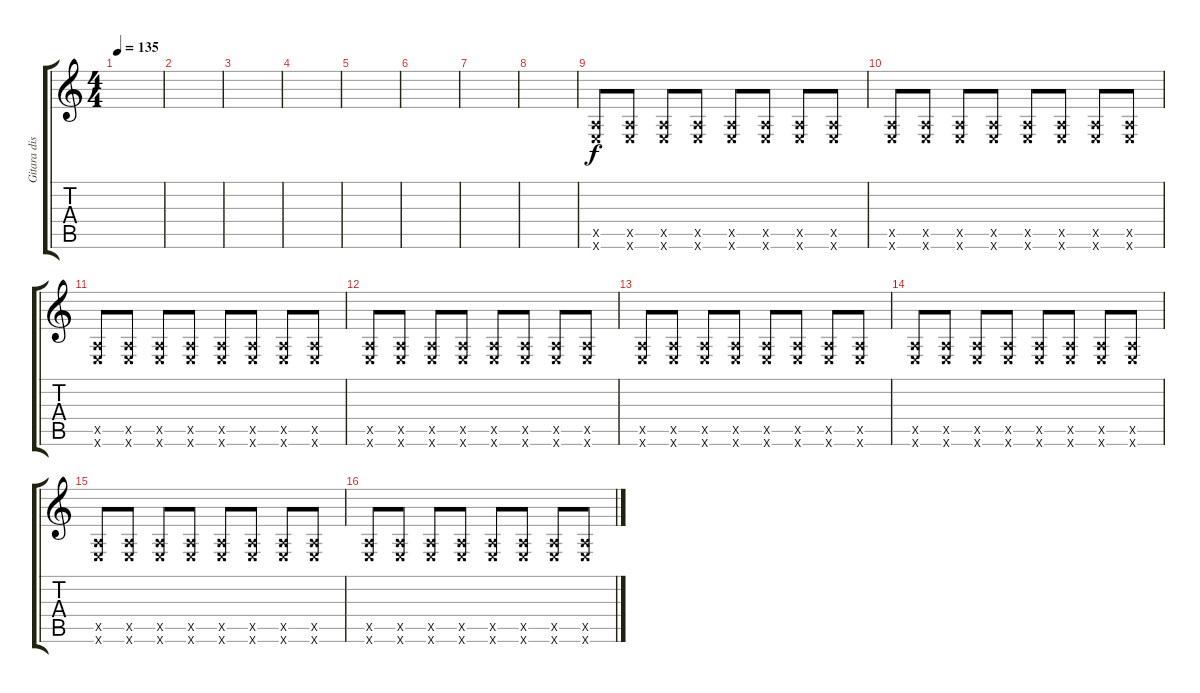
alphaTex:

\track ("Gitara disto 1" "Gitara dis") {instrument distortionguitar}
\staff {score tabs}
\tuning (E4 B3 G3 D3 A2 E2) {hide}
\ts (4 4)
\tempo 135
\clef g2
\ks c
|
|
|
|
|
|
|
|
(0.5{x} 0.6{x}).8 (0.5{x} 0.6{x}).8 (0.5{x} 0.6{x}).8 (0.5{x} 0.6{x}).8 (0.5{x} 0.6{x}).8 (0.5{x} 0.6{x}).8 (0.5{x} 0.6{x}).8 (0.5{x} 0.6{x}).8 |
(0.5{x} 0.6{x}).8 (0.5{x} 0.6{x}).8 (0.5{x} 0.6{x}).8 (0.5{x} 0.6{x}).8 (0.5{x} 0.6{x}).8 (0.5{x} 0.6{x}).8 (0.5{x} 0.6{x}).8 (0.5{x} 0.6{x}).8 |
(0.5{x} 0.6{x}).8 (0.5{x} 0.6{x}).8 (0.5{x} 0.6{x}).8 (0.5{x} 0.6{x}).8 (0.5{x} 0.6{x}).8 (0.5{x} 0.6{x}).8 (0.5{x} 0.6{x}).8 (0.5{x} 0.6{x}).8 |
(0.5{x} 0.6{x}).8 (0.5{x} 0.6{x}).8 (0.5{x} 0.6{x}).8 (0.5{x} 0.6{x}).8 (0.5{x} 0.6{x}).8 (0.5{x} 0.6{x}).8 (0.5{x} 0.6{x}).8 (0.5{x} 0.6{x}).8 |
(0.5{x} 0.6{x}).8 (0.5{x} 0.6{x}).8 (0.5{x} 0.6{x}).8 (0.5{x} 0.6{x}).8 (0.5{x} 0.6{x}).8 (0.5{x} 0.6{x}).8 (0.5{x} 0.6{x}).8 (0.5{x} 0.6{x}).8 |
(0.5{x} 0.6{x}).8 (0.5{x} 0.6{x}).8 (0.5{x} 0.6{x}).8 (0.5{x} 0.6{x}).8 (0.5{x} 0.6{x}).8 (0.5{x} 0.6{x}).8 (0.5{x} 0.6{x}).8 (0.5{x} 0.6{x}).8 |
(0.5{x} 0.6{x}).8 (0.5{x} 0.6{x}).8 (0.5{x} 0.6{x}).8 (0.5{x} 0.6{x}).8 (0.5{x} 0.6{x}).8 (0.5{x} 0.6{x}).8 (0.5{x} 0.6{x}).8 (0.5{x} 0.6{x}).8 |
(0.5{x} 0.6{x}).8 (0.5{x} 0.6{x}).8 (0.5{x} 0.6{x}).8 (0.5{x} 0.6{x}).8 (0.5{x} 0.6{x}).8 (0.5{x} 0.6{x}).8 (0.5{x} 0.6{x}).8 (0.5{x} 0.6{x}).8
